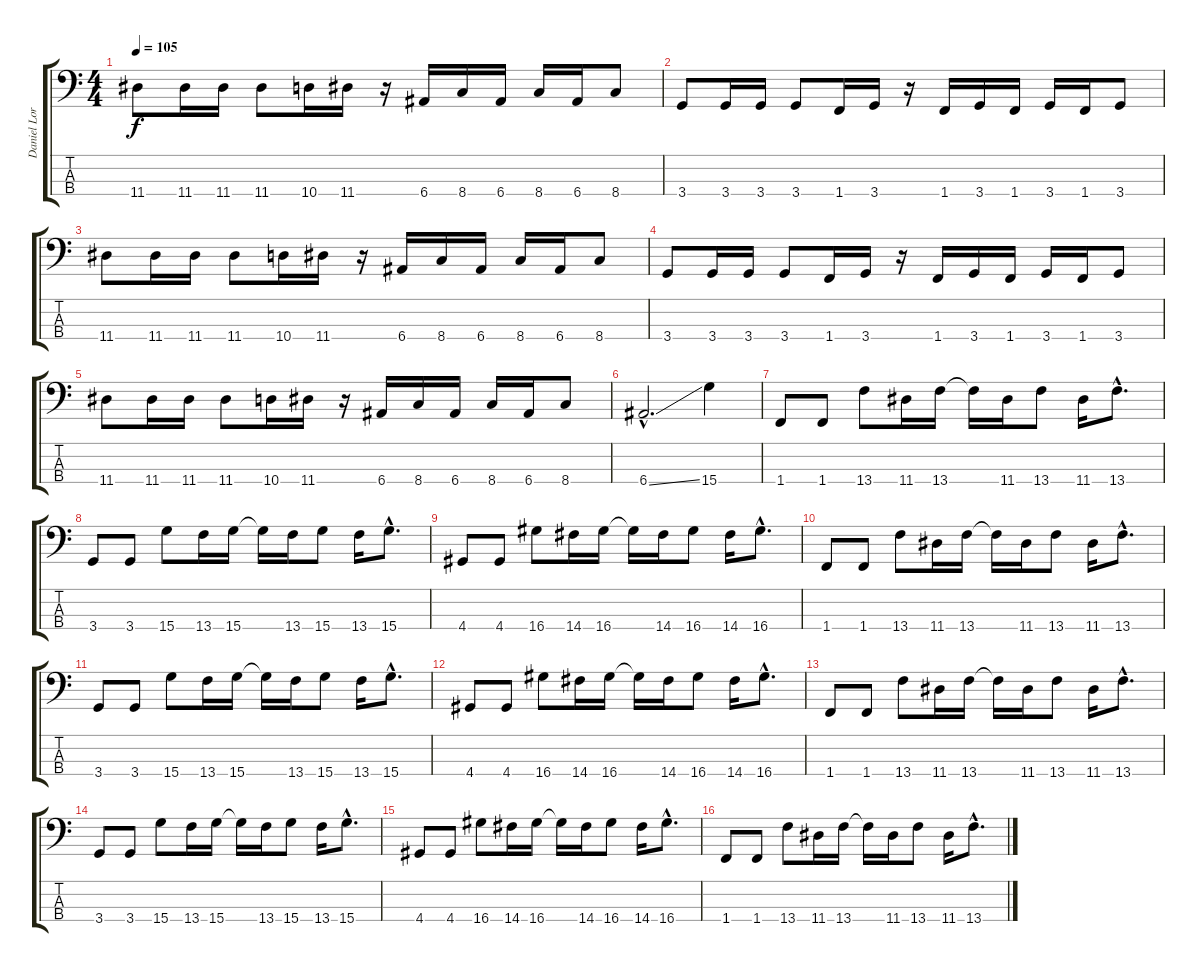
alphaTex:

\track ("Daniel Lorca" "Daniel Lor") {instrument electricbasspick}
\staff {score tabs}
\tuning (G2 D2 A1 E1) {hide}
\ts (4 4)
\tempo 105
\clef f4
\ks c
11.4.8{dy f} 11.4.16 11.4.16 11.4.8 10.4.16 11.4.16 r.16 6.4.16 8.4.16 6.4.16 8.4.16 6.4.16 8.4.8 |
3.4.8 3.4.16 3.4.16 3.4.8 1.4.16 3.4.16 r.16 1.4.16 3.4.16 1.4.16 3.4.16 1.4.16 3.4.8 |
11.4.8 11.4.16 11.4.16 11.4.8 10.4.16 11.4.16 r.16 6.4.16 8.4.16 6.4.16 8.4.16 6.4.16 8.4.8 |
3.4.8 3.4.16 3.4.16 3.4.8 1.4.16 3.4.16 r.16 1.4.16 3.4.16 1.4.16 3.4.16 1.4.16 3.4.8 |
11.4.8 11.4.16 11.4.16 11.4.8 10.4.16 11.4.16 r.16 6.4.16 8.4.16 6.4.16 8.4.16 6.4.16 8.4.8 |
6.4{ss hac}.2{d} 15.4.4 |
1.4.8 1.4.8 13.4.8 11.4.16 13.4.16 13.4{t}.16 11.4.16 13.4.8 11.4.16 13.4{hac}.8{d} |
3.4.8 3.4.8 15.4.8 13.4.16 15.4.16 15.4{t}.16 13.4.16 15.4.8 13.4.16 15.4{hac}.8{d} |
4.4.8 4.4.8 16.4.8 14.4.16 16.4.16 16.4{t}.16 14.4.16 16.4.8 14.4.16 16.4{hac}.8{d} |
1.4.8 1.4.8 13.4.8 11.4.16 13.4.16 13.4{t}.16 11.4.16 13.4.8 11.4.16 13.4{hac}.8{d} |
3.4.8 3.4.8 15.4.8 13.4.16 15.4.16 15.4{t}.16 13.4.16 15.4.8 13.4.16 15.4{hac}.8{d} |
4.4.8 4.4.8 16.4.8 14.4.16 16.4.16 16.4{t}.16 14.4.16 16.4.8 14.4.16 16.4{hac}.8{d} |
1.4.8 1.4.8 13.4.8 11.4.16 13.4.16 13.4{t}.16 11.4.16 13.4.8 11.4.16 13.4{hac}.8{d} |
3.4.8 3.4.8 15.4.8 13.4.16 15.4.16 15.4{t}.16 13.4.16 15.4.8 13.4.16 15.4{hac}.8{d} |
4.4.8 4.4.8 16.4.8 14.4.16 16.4.16 16.4{t}.16 14.4.16 16.4.8 14.4.16 16.4{hac}.8{d} |
1.4.8 1.4.8 13.4.8 11.4.16 13.4.16 13.4{t}.16 11.4.16 13.4.8 11.4.16 13.4{hac}.8{d}
